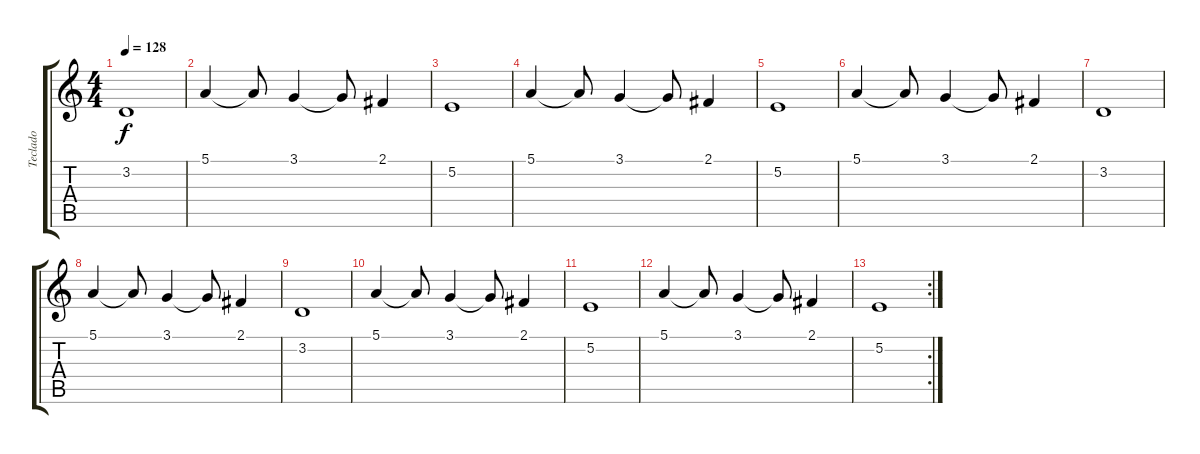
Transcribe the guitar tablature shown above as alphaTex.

\track ("Teclado" "Teclado") {instrument vibraphone}
\staff {score tabs}
\tuning (E4 B3 G3 D3 A2 E2) {hide}
\ts (4 4)
\tempo 128
\clef g2
\ks c
3.2.1{dy f} |
5.1.4 5.1{t}.8 3.1.4 3.1{t}.8 2.1.4 |
5.2.1 |
5.1.4 5.1{t}.8 3.1.4 3.1{t}.8 2.1.4 |
5.2.1 |
5.1.4 5.1{t}.8 3.1.4 3.1{t}.8 2.1.4 |
3.2.1{volume 10} |
5.1.4 5.1{t}.8 3.1.4 3.1{t}.8 2.1.4 |
3.2.1 |
5.1.4 5.1{t}.8 3.1.4 3.1{t}.8 2.1.4 |
5.2.1 |
5.1.4 5.1{t}.8 3.1.4 3.1{t}.8 2.1.4 |
\rc 2
5.2.1
